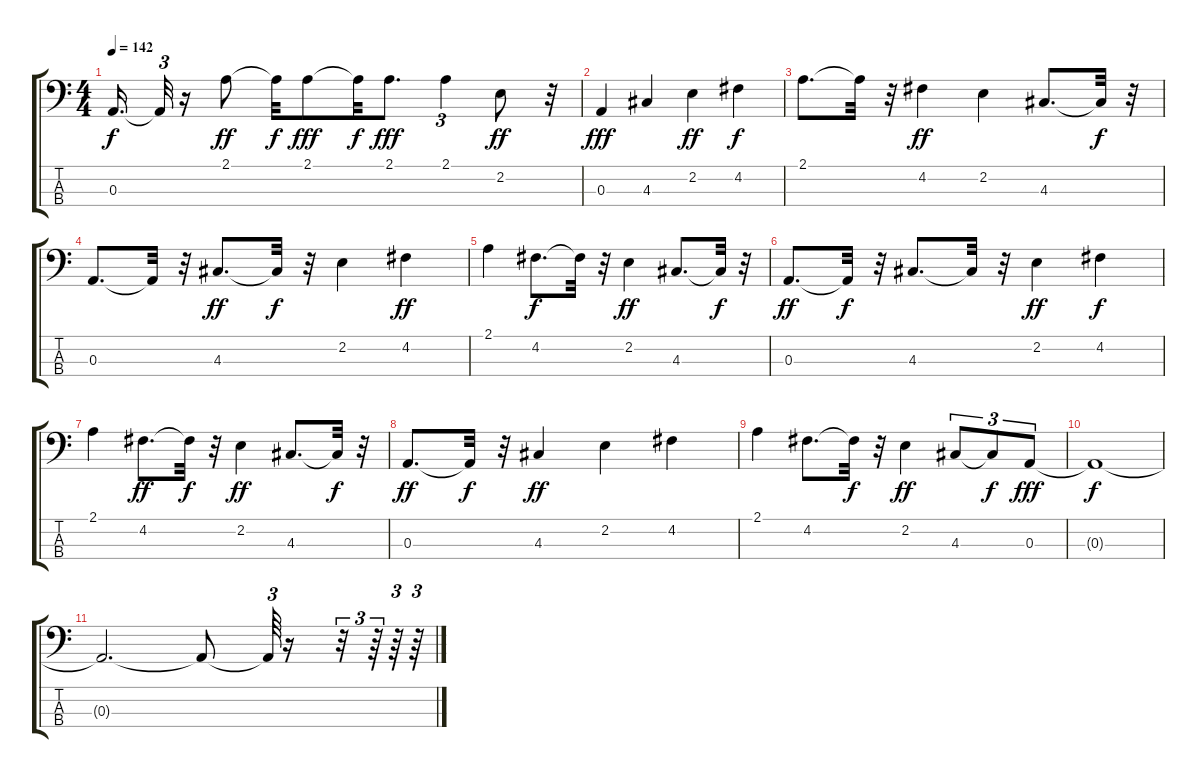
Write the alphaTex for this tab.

\track "" {instrument acousticbass}
\staff {score tabs}
\tuning (G2 D2 A1 E1) {hide}
\ts (4 4)
\tempo 142
\clef f4
\ks c
0.3.16{d dy f} 0.3{t}.32{tu (3 2)} r.16 2.1.8{dy ff} 2.1{t}.32{dy f} 2.1.8{dy fff} 2.1{t}.32{dy f} 2.1.8{d dy fff} 2.1.4{tu (3 2)} 2.2.8{dy ff} r.32 |
0.3.4{dy fff} 4.3.4 2.2.4{dy ff} 4.2.4{dy f} |
2.1.8{d} 2.1{t}.32 r.32 4.2.4{dy ff} 2.2.4 4.3.8{d} 4.3{t}.32{dy f} r.32 |
0.3.8{d} 0.3{t}.32 r.32 4.3.8{d dy ff} 4.3{t}.32{dy f} r.32 2.2.4 4.2.4{dy ff} |
2.1.4 4.2.8{d dy f} 4.2{t}.32 r.32 2.2.4{dy ff} 4.3.8{d} 4.3{t}.32{dy f} r.32 |
0.3.8{d dy ff} 0.3{t}.32{dy f} r.32 4.3.8{d} 4.3{t}.32 r.32 2.2.4{dy ff} 4.2.4{dy f} |
2.1.4 4.2.8{d dy ff} 4.2{t}.32{dy f} r.32 2.2.4{dy ff} 4.3.8{d} 4.3{t}.32{dy f} r.32 |
0.3.8{d dy ff} 0.3{t}.32{dy f} r.32 4.3.4{dy ff} 2.2.4 4.2.4 |
2.1.4 4.2.8{d} 4.2{t}.32{dy f} r.32 2.2.4{dy ff} 4.3.8{tu (3 2)} 4.3{t}.8{tu (3 2) dy f} 0.3.8{tu (3 2) dy fff} |
0.3{t}.1{dy f} |
0.3{t}.2{d} 0.3{t}.8 0.3{t}.64{tu (3 2)} r.16 r.32{tu (3 2)} r.64{tu (3 2)} r.64{tu (3 2)} r.64{tu (3 2)}
